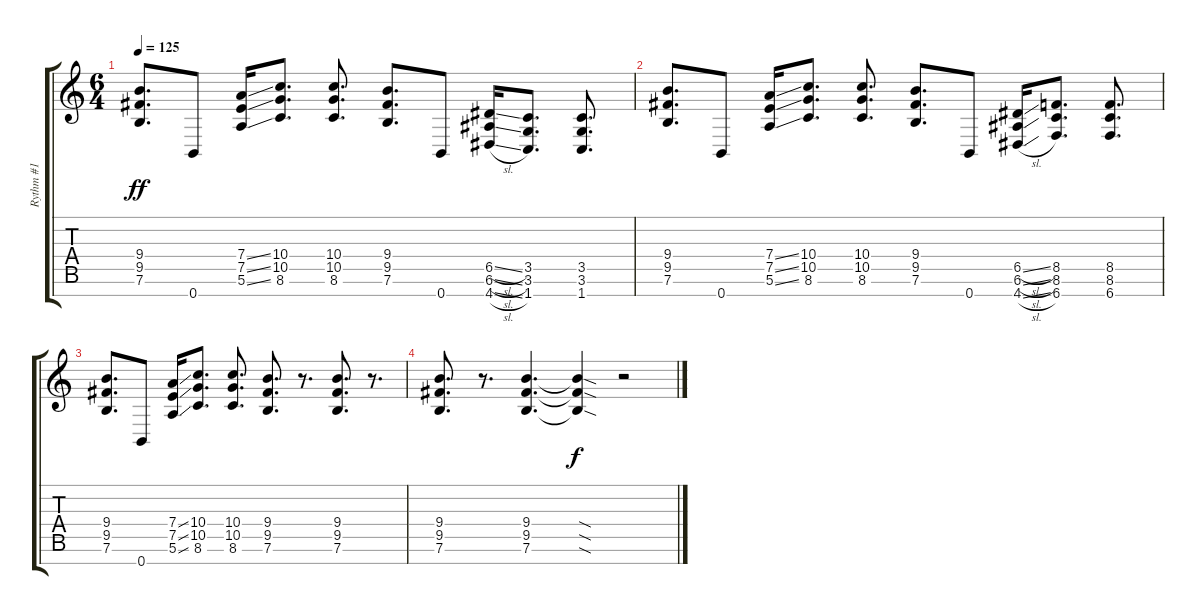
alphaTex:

\track ("Rythm #1" "Rythm #1") {instrument distortionguitar}
\staff {score tabs}
\tuning (E4 B3 G3 D3 A2 E2 B1) {hide}
\ts (6 4)
\tempo 125
\clef g2
\ks c
(9.4 9.5 7.6).8{d dy ff} 0.7.8 (7.4{ss} 7.5{ss} 5.6{ss}).16 (10.4 10.5 8.6).8{d} (10.4 10.5 8.6).8{d} (9.4 9.5 7.6).8{d} 0.7.8 (6.5{sl} 6.6{sl} 4.7{sl}).16 (3.5 3.6 1.7).8{d} (3.5 3.6 1.7).8{d} |
(9.4 9.5 7.6).8{d} 0.7.8 (7.4{ss} 7.5{ss} 5.6{ss}).16 (10.4 10.5 8.6).8{d} (10.4 10.5 8.6).8{d} (9.4 9.5 7.6).8{d} 0.7.8 (6.5{sl} 6.6{sl} 4.7{sl}).16 (8.5 8.6 6.7).8{d} (8.5 8.6 6.7).8{d} |
(9.4 9.5 7.6).8{d} 0.7.8 (7.4{ss} 7.5{ss} 5.6{ss}).16 (10.4 10.5 8.6).8{d} (10.4 10.5 8.6).8{d} (9.4 9.5 7.6).8{d} r.8{d} (9.4 9.5 7.6).8{d} r.8{d} |
(9.4 9.5 7.6).8{d} r.8{d} (9.4 9.5 7.6).4{d} (9.4{sod t} 9.5{sod t} 7.6{sod t}).4{dy f} r.2
